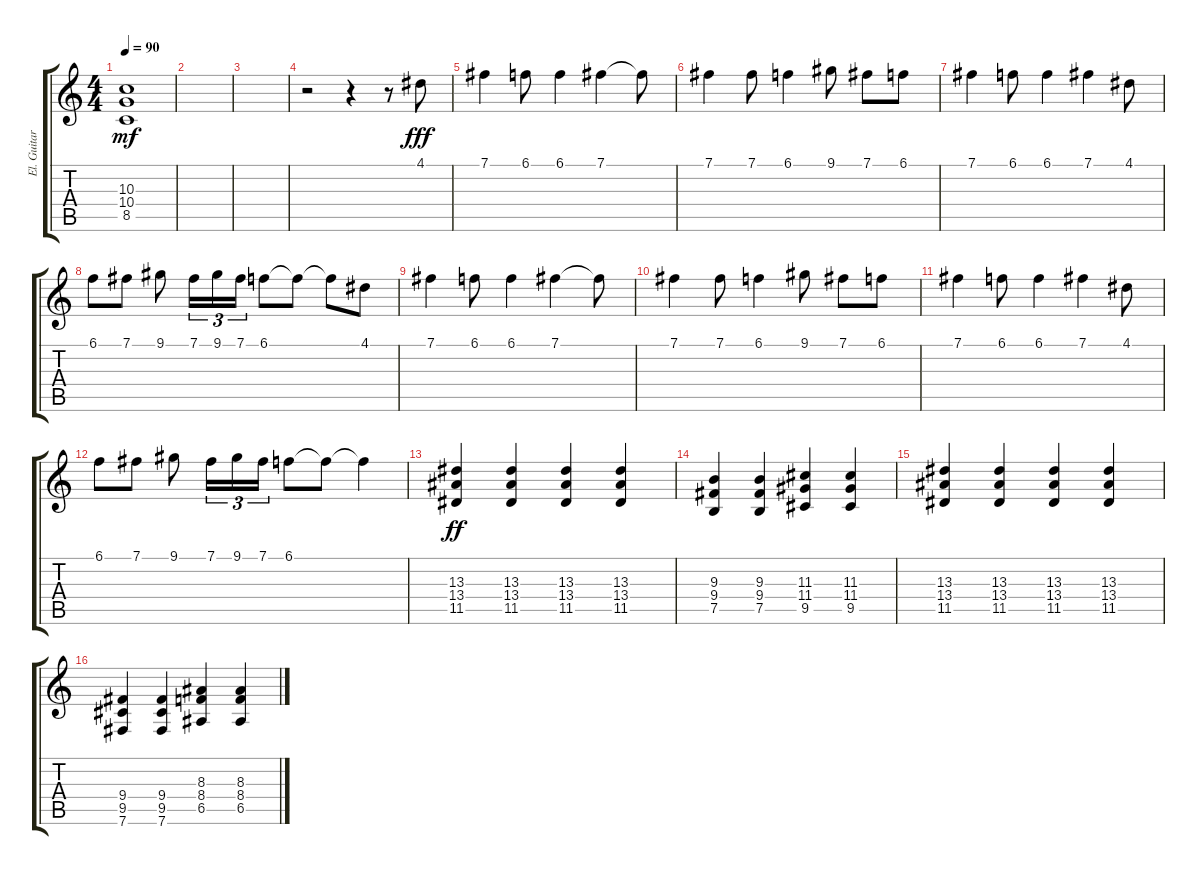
\track ("El. Guitar (Siméon)" "El. Guitar") {instrument distortionguitar}
\staff {score tabs}
\tuning (B3 Gb3 D3 A2 E2 B1) {hide}
\ts (4 4)
\tempo 90
\clef g2
\ks c
(10.3 10.4 8.5).1{dy mf} |
|
|
r.2 r.4 r.8{instrument overdrivenguitar} 4.1.8{dy fff} |
7.1.4 6.1.8 6.1.4 7.1.4 7.1{t}.8 |
7.1.4 7.1.8 6.1.4 9.1.8 7.1.8 6.1.8 |
7.1.4 6.1.8 6.1.4 7.1.4 4.1.8 |
6.1.8 7.1.8 9.1.8 7.1.16{tu (3 2)} 9.1.16{tu (3 2)} 7.1.16{tu (3 2)} 6.1.8 6.1{t}.8 6.1{t}.8 4.1.8 |
7.1.4 6.1.8 6.1.4 7.1.4 7.1{t}.8 |
7.1.4 7.1.8 6.1.4 9.1.8 7.1.8 6.1.8 |
7.1.4 6.1.8 6.1.4 7.1.4 4.1.8 |
6.1.8 7.1.8 9.1.8 7.1.16{tu (3 2)} 9.1.16{tu (3 2)} 7.1.16{tu (3 2)} 6.1.8 6.1{t}.8 6.1{t}.4 |
(13.3 13.4 11.5).4{dy ff instrument distortionguitar} (13.3 13.4 11.5).4 (13.3 13.4 11.5).4 (13.3 13.4 11.5).4 |
(9.3 9.4 7.5).4 (9.3 9.4 7.5).4 (11.3 11.4 9.5).4 (11.3 11.4 9.5).4 |
(13.3 13.4 11.5).4 (13.3 13.4 11.5).4 (13.3 13.4 11.5).4 (13.3 13.4 11.5).4 |
(9.4 9.5 7.6).4 (9.4 9.5 7.6).4 (8.3 8.4 6.5).4 (8.3 8.4 6.5).4
